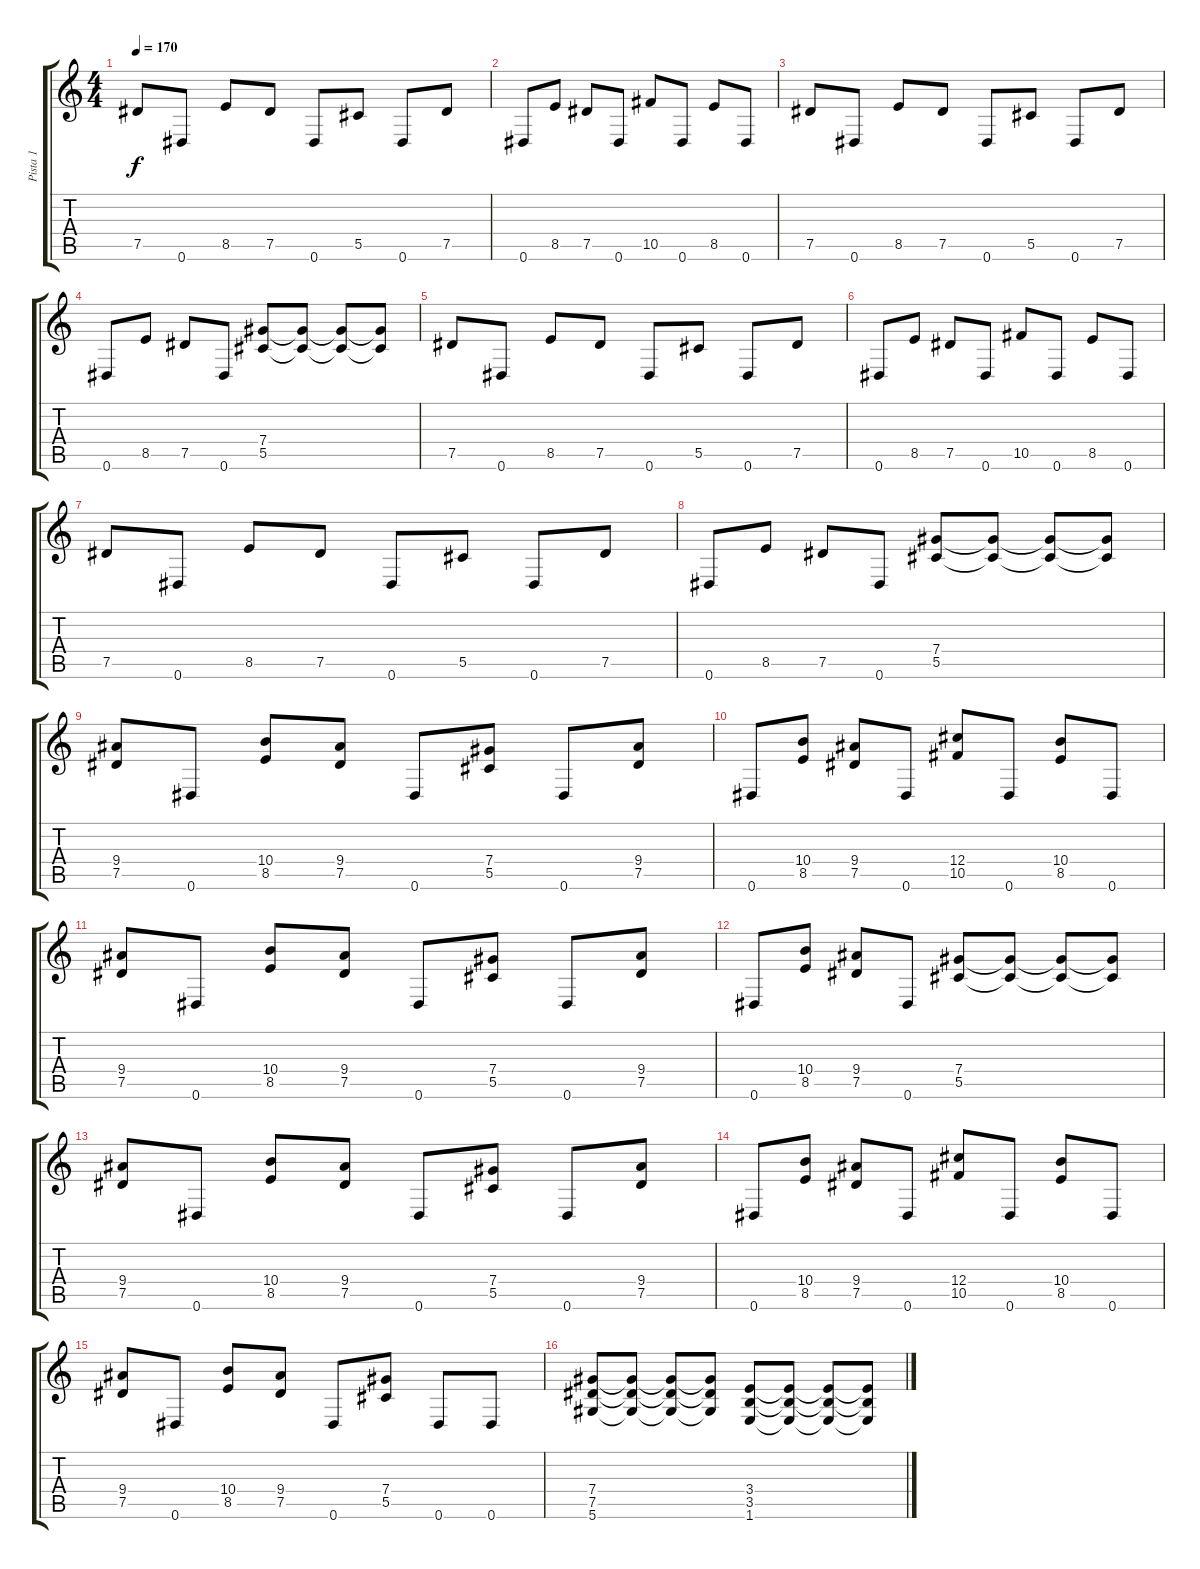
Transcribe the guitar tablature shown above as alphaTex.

\track ("Pista 1" "Pista 1") {instrument distortionguitar}
\staff {score tabs}
\tuning (Eb4 Bb3 Gb3 Db3 Ab2 Eb2) {hide}
\ts (4 4)
\tempo 170
\clef g2
\ks c
7.5.8{dy f instrument distortionguitar} 0.6.8 8.5.8 7.5.8 0.6.8 5.5.8 0.6.8 7.5.8 |
0.6.8 8.5.8 7.5.8 0.6.8 10.5.8 0.6.8 8.5.8 0.6.8 |
7.5.8 0.6.8 8.5.8 7.5.8 0.6.8 5.5.8 0.6.8 7.5.8 |
0.6.8 8.5.8 7.5.8 0.6.8 (7.4 5.5).8 (7.4{t} 5.5{t}).8 (7.4{t} 5.5{t}).8 (7.4{t} 5.5{t}).8 |
7.5.8 0.6.8 8.5.8 7.5.8 0.6.8 5.5.8 0.6.8 7.5.8 |
0.6.8 8.5.8 7.5.8 0.6.8 10.5.8 0.6.8 8.5.8 0.6.8 |
7.5.8 0.6.8 8.5.8 7.5.8 0.6.8 5.5.8 0.6.8 7.5.8 |
0.6.8 8.5.8 7.5.8 0.6.8 (7.4 5.5).8 (7.4{t} 5.5{t}).8 (7.4{t} 5.5{t}).8 (7.4{t} 5.5{t}).8 |
(9.4 7.5).8 0.6.8 (10.4 8.5).8 (9.4 7.5).8 0.6.8 (7.4 5.5).8 0.6.8 (9.4 7.5).8 |
0.6.8 (10.4 8.5).8 (9.4 7.5).8 0.6.8 (12.4 10.5).8 0.6.8 (10.4 8.5).8 0.6.8 |
(9.4 7.5).8 0.6.8 (10.4 8.5).8 (9.4 7.5).8 0.6.8 (7.4 5.5).8 0.6.8 (9.4 7.5).8 |
0.6.8 (10.4 8.5).8 (9.4 7.5).8 0.6.8 (7.4 5.5).8 (7.4{t} 5.5{t}).8 (7.4{t} 5.5{t}).8 (7.4{t} 5.5{t}).8 |
(9.4 7.5).8 0.6.8 (10.4 8.5).8 (9.4 7.5).8 0.6.8 (7.4 5.5).8 0.6.8 (9.4 7.5).8 |
0.6.8 (10.4 8.5).8 (9.4 7.5).8 0.6.8 (12.4 10.5).8 0.6.8 (10.4 8.5).8 0.6.8 |
(9.4 7.5).8 0.6.8 (10.4 8.5).8 (9.4 7.5).8 0.6.8 (7.4 5.5).8 0.6.8 0.6.8 |
(7.4 7.5 5.6).8 (7.4{t} 7.5{t} 5.6{t}).8 (7.4{t} 7.5{t} 5.6{t}).8 (7.4{t} 7.5{t} 5.6{t}).8 (3.4 3.5 1.6).8 (3.4{t} 3.5{t} 1.6{t}).8 (3.4{t} 3.5{t} 1.6{t}).8 (3.4{t} 3.5{t} 1.6{t}).8
